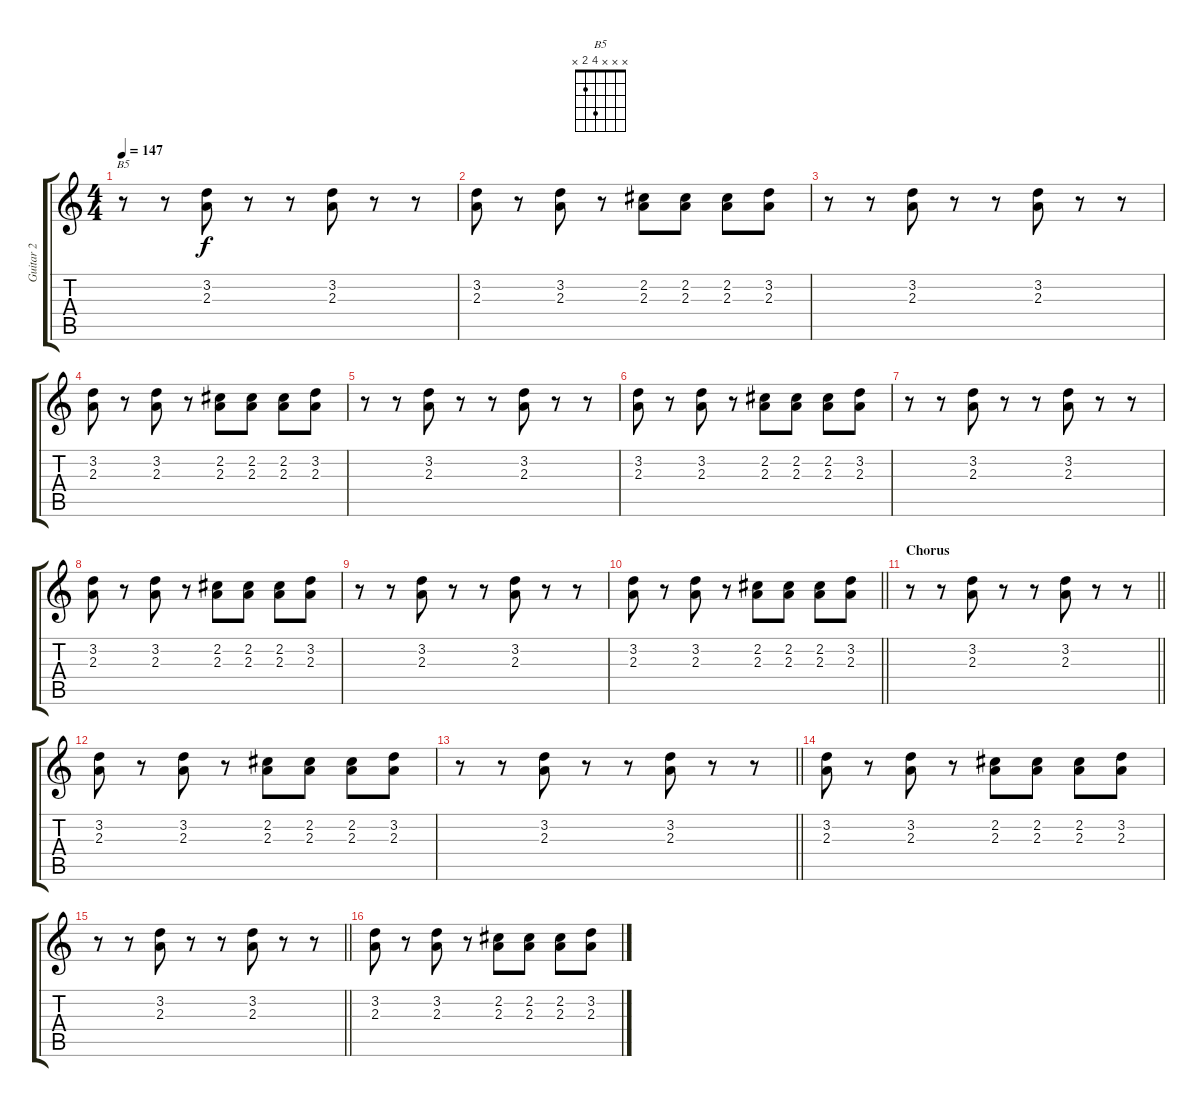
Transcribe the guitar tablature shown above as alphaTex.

\track ("Guitar 2" "Guitar 2") {instrument overdrivenguitar}
\staff {score tabs}
\tuning (E4 B3 G3 D3 A2 E2) {hide}
\chord ("B5" x x x 4 2 x)
\ts (4 4)
\tempo 147
\clef g2
\ks c
r.8{ch "B5" dy f} r.8 (3.2 2.3).8 r.8 r.8 (3.2 2.3).8 r.8 r.8 |
(3.2 2.3).8 r.8 (3.2 2.3).8 r.8 (2.2 2.3).8 (2.2 2.3).8 (2.2 2.3).8 (3.2 2.3).8 |
r.8 r.8 (3.2 2.3).8 r.8 r.8 (3.2 2.3).8 r.8 r.8 |
(3.2 2.3).8 r.8 (3.2 2.3).8 r.8 (2.2 2.3).8 (2.2 2.3).8 (2.2 2.3).8 (3.2 2.3).8 |
r.8 r.8 (3.2 2.3).8 r.8 r.8 (3.2 2.3).8 r.8 r.8 |
(3.2 2.3).8 r.8 (3.2 2.3).8 r.8 (2.2 2.3).8 (2.2 2.3).8 (2.2 2.3).8 (3.2 2.3).8 |
r.8 r.8 (3.2 2.3).8 r.8 r.8 (3.2 2.3).8 r.8 r.8 |
(3.2 2.3).8 r.8 (3.2 2.3).8 r.8 (2.2 2.3).8 (2.2 2.3).8 (2.2 2.3).8 (3.2 2.3).8 |
r.8 r.8 (3.2 2.3).8 r.8 r.8 (3.2 2.3).8 r.8 r.8 |
\barLineRight lightlight
(3.2 2.3).8 r.8 (3.2 2.3).8 r.8 (2.2 2.3).8 (2.2 2.3).8 (2.2 2.3).8 (3.2 2.3).8 |
\section ("" "Chorus")
\barLineRight lightlight
r.8 r.8 (3.2 2.3).8 r.8 r.8 (3.2 2.3).8 r.8 r.8 |
(3.2 2.3).8 r.8 (3.2 2.3).8 r.8 (2.2 2.3).8 (2.2 2.3).8 (2.2 2.3).8 (3.2 2.3).8 |
\barLineRight lightlight
r.8 r.8 (3.2 2.3).8 r.8 r.8 (3.2 2.3).8 r.8 r.8 |
(3.2 2.3).8 r.8 (3.2 2.3).8 r.8 (2.2 2.3).8 (2.2 2.3).8 (2.2 2.3).8 (3.2 2.3).8 |
\barLineRight lightlight
r.8 r.8 (3.2 2.3).8 r.8 r.8 (3.2 2.3).8 r.8 r.8 |
(3.2 2.3).8 r.8 (3.2 2.3).8 r.8 (2.2 2.3).8 (2.2 2.3).8 (2.2 2.3).8 (3.2 2.3).8
